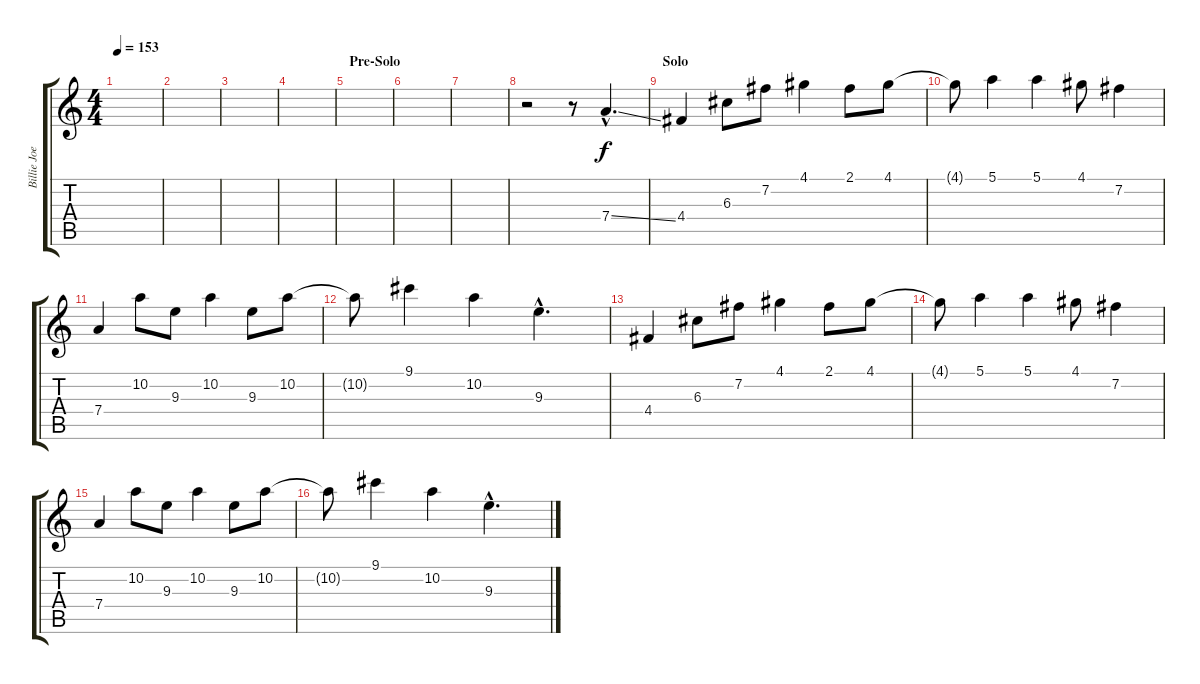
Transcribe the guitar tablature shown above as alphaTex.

\track ("Billie Joe Armstrong (Solo Guitar)" "Billie Joe") {instrument distortionguitar}
\staff {score tabs}
\tuning (E4 B3 G3 D3 A2 E2) {hide}
\ts (4 4)
\tempo 153
\clef g2
\ks c
|
|
|
|
\section ("" "Pre-Solo")
|
|
|
r.2 r.8 7.4{ss hac}.4{d volume 16 instrument distortionguitar} |
\section ("" "Solo")
4.4.4 6.3.8 7.2.8 4.1.4 2.1.8 4.1.8 |
4.1{t}.8 5.1.4 5.1.4 4.1.8 7.2.4 |
7.4.4 10.2.8 9.3.8 10.2.4 9.3.8 10.2.8 |
10.2{t}.8 9.1.4 10.2.4 9.3{hac}.4{d} |
4.4.4 6.3.8 7.2.8 4.1.4 2.1.8 4.1.8 |
4.1{t}.8 5.1.4 5.1.4 4.1.8 7.2.4 |
7.4.4 10.2.8 9.3.8 10.2.4 9.3.8 10.2.8 |
10.2{t}.8 9.1.4 10.2.4 9.3{hac}.4{d}
